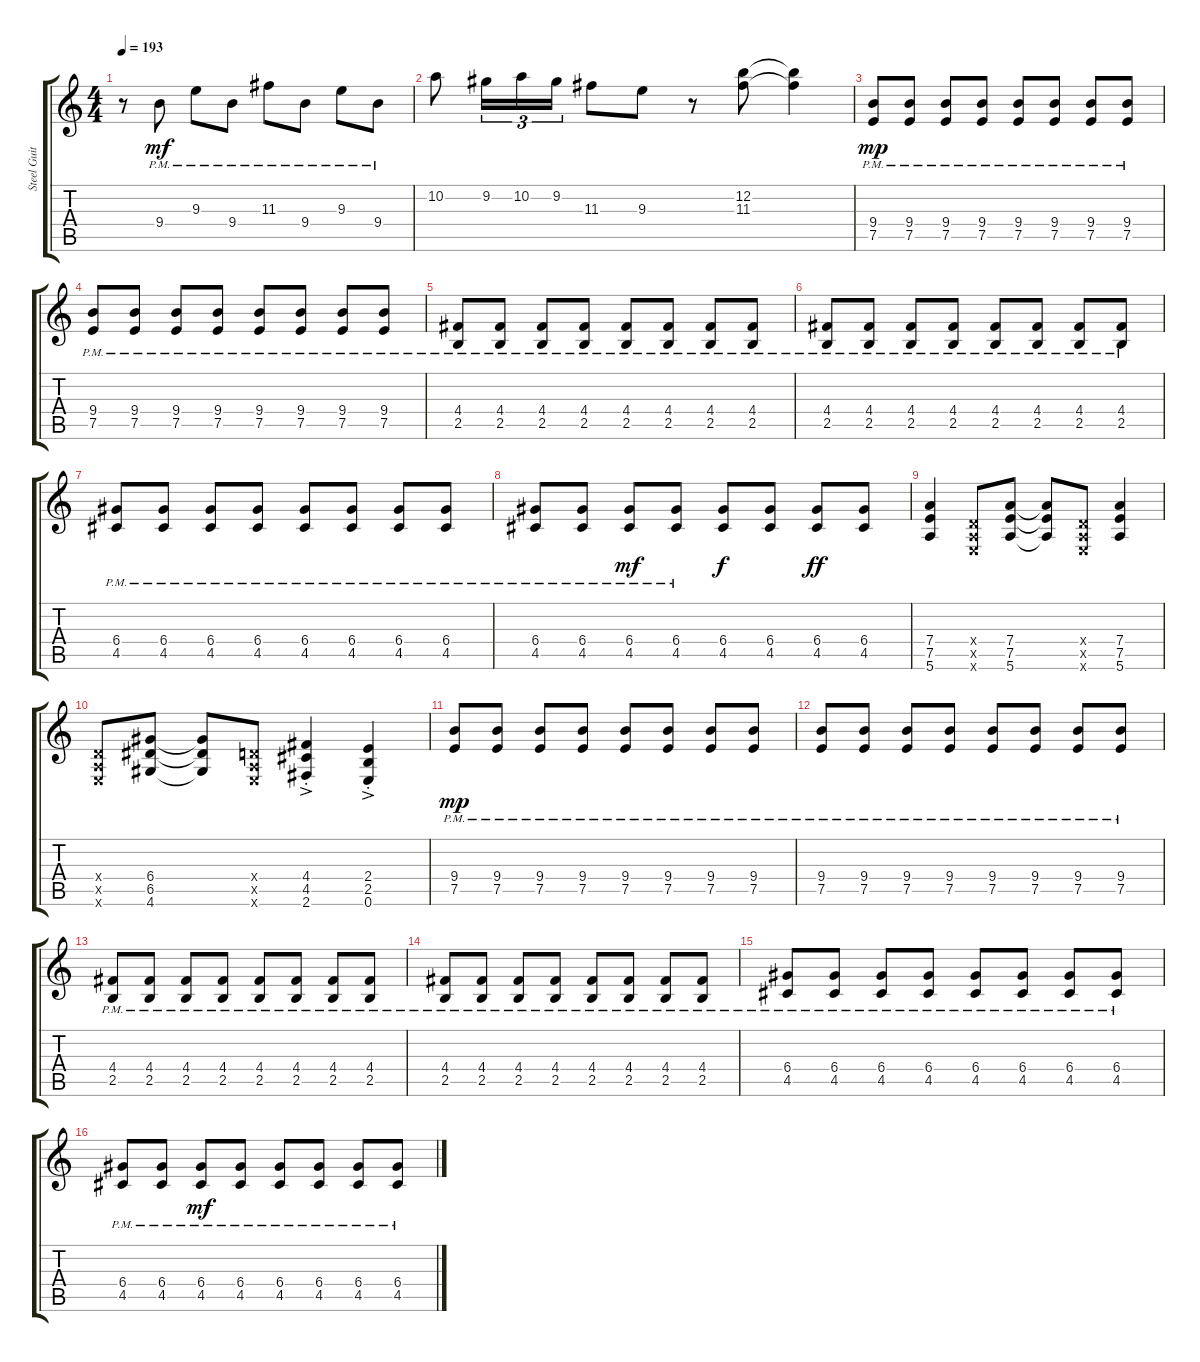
\track ("Steel Guitar" "Steel Guit") {instrument overdrivenguitar}
\staff {score tabs}
\tuning (E4 B3 G3 D3 A2 E2) {hide}
\ts (4 4)
\tempo 193
\clef g2
\ks c
r.8{dy mf} 9.4{pm}.8 9.3{pm}.8 9.4{pm}.8 11.3{pm}.8 9.4{pm}.8 9.3{pm}.8 9.4{pm}.8 |
10.2.8 9.2.16{tu (3 2)} 10.2.16{tu (3 2)} 9.2.16{tu (3 2)} 11.3.8 9.3.8 r.8 (12.2 11.3).8 (12.2{t} 11.3{t}).4 |
(9.4{pm} 7.5{pm}).8{dy mp} (9.4{pm} 7.5{pm}).8 (9.4{pm} 7.5{pm}).8 (9.4{pm} 7.5{pm}).8 (9.4{pm} 7.5{pm}).8 (9.4{pm} 7.5{pm}).8 (9.4{pm} 7.5{pm}).8 (9.4{pm} 7.5{pm}).8 |
(9.4{pm} 7.5{pm}).8 (9.4{pm} 7.5{pm}).8 (9.4{pm} 7.5{pm}).8 (9.4{pm} 7.5{pm}).8 (9.4{pm} 7.5{pm}).8 (9.4{pm} 7.5{pm}).8 (9.4{pm} 7.5{pm}).8 (9.4{pm} 7.5{pm}).8 |
(4.4{pm} 2.5{pm}).8 (4.4{pm} 2.5{pm}).8 (4.4{pm} 2.5{pm}).8 (4.4{pm} 2.5{pm}).8 (4.4{pm} 2.5{pm}).8 (4.4{pm} 2.5{pm}).8 (4.4{pm} 2.5{pm}).8 (4.4{pm} 2.5{pm}).8 |
(4.4{pm} 2.5{pm}).8 (4.4{pm} 2.5{pm}).8 (4.4{pm} 2.5{pm}).8 (4.4{pm} 2.5{pm}).8 (4.4{pm} 2.5{pm}).8 (4.4{pm} 2.5{pm}).8 (4.4{pm} 2.5{pm}).8 (4.4{pm} 2.5{pm}).8 |
(6.4{pm} 4.5{pm}).8 (6.4{pm} 4.5{pm}).8 (6.4{pm} 4.5{pm}).8 (6.4{pm} 4.5{pm}).8 (6.4{pm} 4.5{pm}).8 (6.4{pm} 4.5{pm}).8 (6.4{pm} 4.5{pm}).8 (6.4{pm} 4.5{pm}).8 |
(6.4{pm} 4.5{pm}).8 (6.4{pm} 4.5{pm}).8 (6.4{pm} 4.5{pm}).8{dy mf} (6.4{pm} 4.5{pm}).8 (6.4 4.5).8{dy f} (6.4 4.5).8 (6.4 4.5).8{dy ff} (6.4 4.5).8 |
(7.4 7.5 5.6).4 (0.4{x} 0.5{x} 0.6{x}).8 (7.4 7.5 5.6).8 (7.4{t} 7.5{t} 5.6{t}).8 (0.4{x} 0.5{x} 0.6{x}).8 (7.4 7.5 5.6).4 |
(0.4{x} 0.5{x} 0.6{x}).8 (6.4 6.5 4.6).8 (6.4{t} 6.5{t} 4.6{t}).8 (0.4{x} 0.5{x} 0.6{x}).8 (4.4{ac st} 4.5{ac st} 2.6{ac st}).4 (2.4{ac st} 2.5{ac st} 0.6{ac st}).4 |
(9.4{pm} 7.5{pm}).8{dy mp} (9.4{pm} 7.5{pm}).8 (9.4{pm} 7.5{pm}).8 (9.4{pm} 7.5{pm}).8 (9.4{pm} 7.5{pm}).8 (9.4{pm} 7.5{pm}).8 (9.4{pm} 7.5{pm}).8 (9.4{pm} 7.5{pm}).8 |
(9.4{pm} 7.5{pm}).8 (9.4{pm} 7.5{pm}).8 (9.4{pm} 7.5{pm}).8 (9.4{pm} 7.5{pm}).8 (9.4{pm} 7.5{pm}).8 (9.4{pm} 7.5{pm}).8 (9.4{pm} 7.5{pm}).8 (9.4{pm} 7.5{pm}).8 |
(4.4{pm} 2.5{pm}).8 (4.4{pm} 2.5{pm}).8 (4.4{pm} 2.5{pm}).8 (4.4{pm} 2.5{pm}).8 (4.4{pm} 2.5{pm}).8 (4.4{pm} 2.5{pm}).8 (4.4{pm} 2.5{pm}).8 (4.4{pm} 2.5{pm}).8 |
(4.4{pm} 2.5{pm}).8 (4.4{pm} 2.5{pm}).8 (4.4{pm} 2.5{pm}).8 (4.4{pm} 2.5{pm}).8 (4.4{pm} 2.5{pm}).8 (4.4{pm} 2.5{pm}).8 (4.4{pm} 2.5{pm}).8 (4.4{pm} 2.5{pm}).8 |
(6.4{pm} 4.5{pm}).8 (6.4{pm} 4.5{pm}).8 (6.4{pm} 4.5{pm}).8 (6.4{pm} 4.5{pm}).8 (6.4{pm} 4.5{pm}).8 (6.4{pm} 4.5{pm}).8 (6.4{pm} 4.5{pm}).8 (6.4{pm} 4.5{pm}).8 |
(6.4{pm} 4.5{pm}).8 (6.4{pm} 4.5{pm}).8 (6.4{pm} 4.5{pm}).8{dy mf} (6.4{pm} 4.5{pm}).8 (6.4{pm} 4.5{pm}).8 (6.4{pm} 4.5{pm}).8 (6.4{pm} 4.5{pm}).8 (6.4{pm} 4.5{pm}).8
